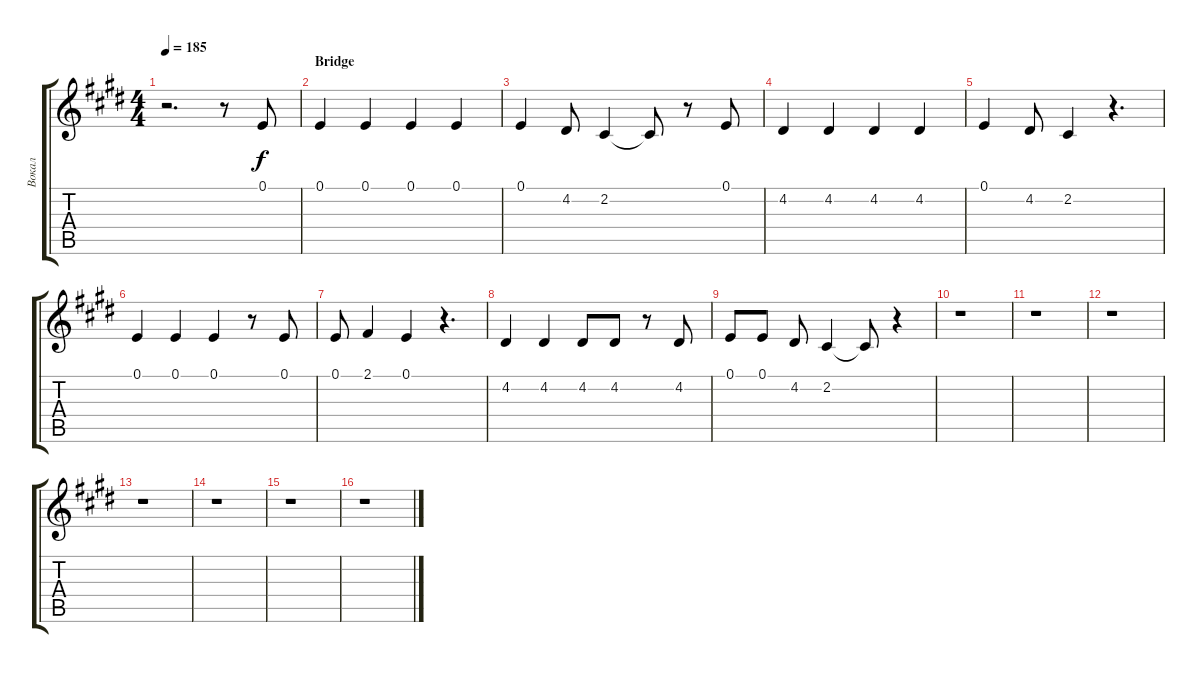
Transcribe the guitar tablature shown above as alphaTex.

\track ("Вокал" "Вокал") {instrument englishhorn}
\staff {score tabs}
\tuning (E4 B3 G3 D3 A2 E2) {hide}
\ts (4 4)
\tempo 185
\clef g2
\ks c#minor
r.2{d dy f} r.8 0.1.8 |
\section ("" "Bridge")
0.1.4 0.1.4 0.1.4 0.1.4 |
0.1.4 4.2.8 2.2.4 2.2{t}.8 r.8 0.1.8 |
4.2.4 4.2.4 4.2.4 4.2.4 |
0.1.4 4.2.8 2.2.4 r.4{d} |
0.1.4 0.1.4 0.1.4 r.8 0.1.8 |
0.1.8 2.1.4 0.1.4 r.4{d} |
4.2.4 4.2.4 4.2.8 4.2.8 r.8 4.2.8 |
0.1.8 0.1.8 4.2.8 2.2.4 2.2{t}.8 r.4 |
r.1 |
r.1 |
r.1 |
r.1 |
r.1 |
r.1 |
r.1
